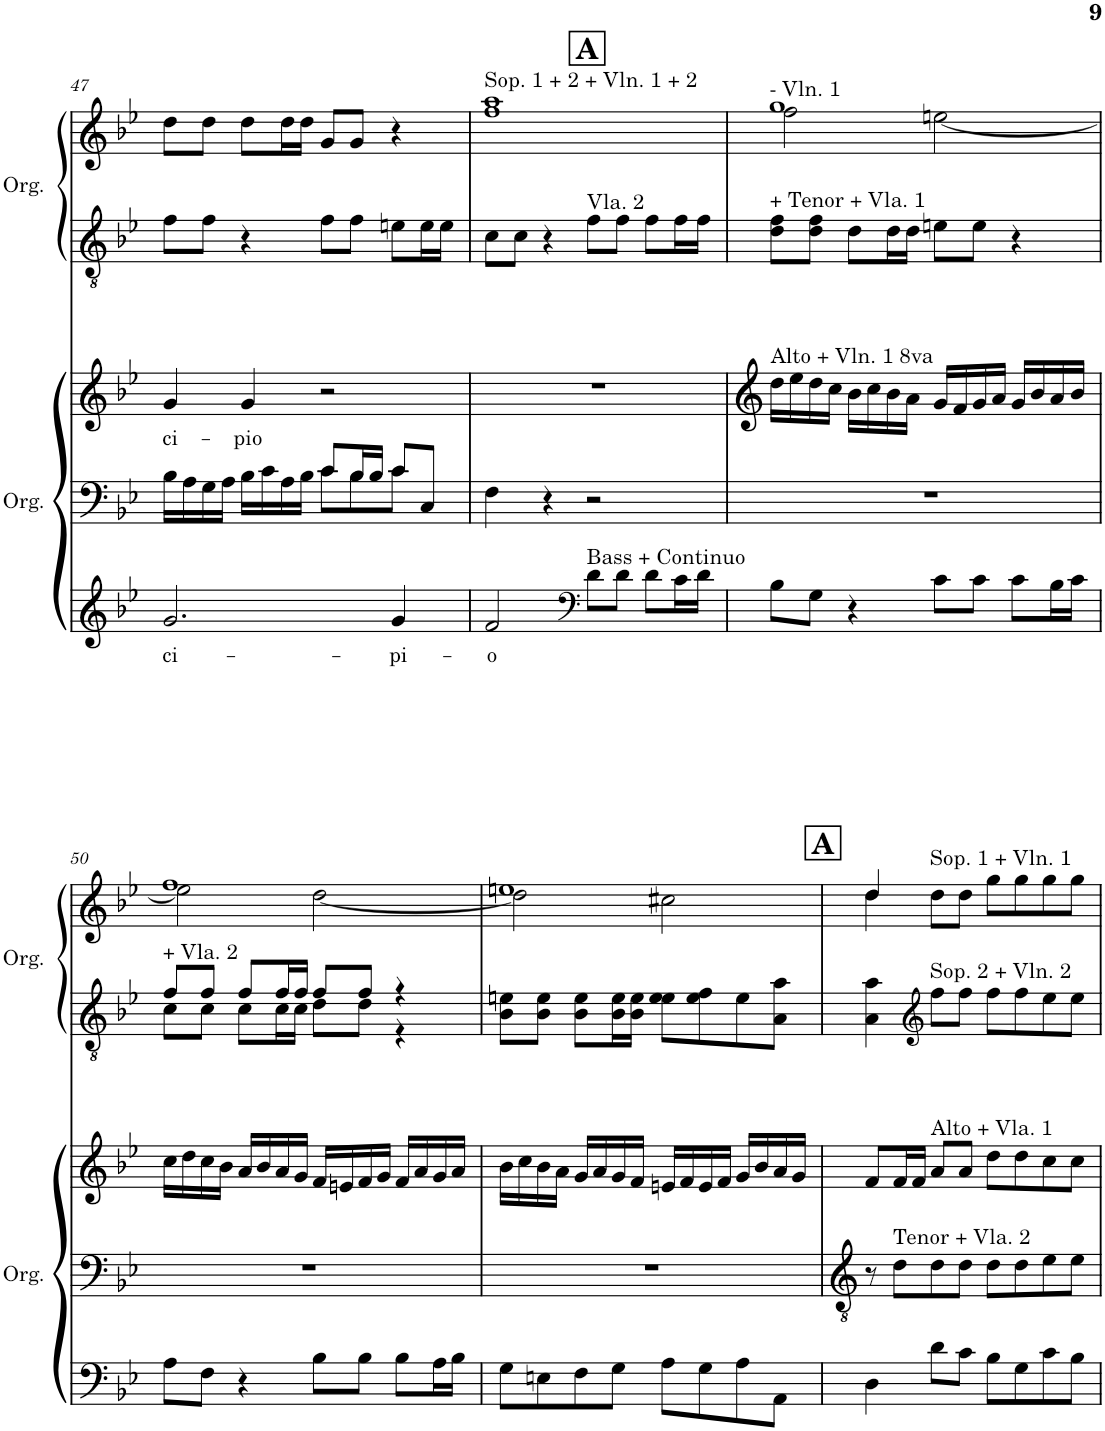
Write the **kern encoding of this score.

**kern	**text	**kern	**kern	**text	**kern	**kern
*part2	*part2	*part2	*part2	*part2	*part1	*part1
*staff5	*staff5	*staff4	*staff3	*staff3	*staff2	*staff1
*I"Organ	*	*	*	*	*I"Organ	*
*I'Org.	*	*	*	*	*I'Org.	*
!!LO:PB:g=z
*clefG2	*	*clefF4	*clefG2	*	*clefGv2	*clefG2
*k[b-e-]	*	*k[b-e-]	*k[b-e-]	*	*k[b-e-]	*k[b-e-]
*M4/4	*	*M4/4	*M4/4	*	*M4/4	*M4/4
=47	=47	=47	=47	=47	=47	=47
!	!LO:LY:b	!	!	!LO:LY:b	!	!
*	*	*^	*	*	*	*
2.g/	ci-	16B-\LL	2ryy	4g/	ci-	8f\L	8dd\L
.	.	16A\	.	.	.	.	.
.	.	16G\	.	.	.	8f\J	8dd\J
.	.	16A\JJ	.	.	.	.	.
!	!	!	!	!	!LO:LY:b	!	!
.	.	16B-\LL	.	4g/	-pio	4r	8dd\L
.	.	16c\	.	.	.	.	.
.	.	16A\	.	.	.	.	16dd\L
.	.	16B-\JJ	.	.	.	.	16dd\JJ
.	.	8c/L	8c\L	2r	.	8f\L	8g/L
.	.	16B-/L	8B-\	.	.	8f\J	8g/J
.	.	16B-/JJ	.	.	.	.	.
!	!LO:LY:b	!	!	!	!	!	!
4g/	-pi-	8c/L	8c\J	.	.	8en\L	4r
.	.	8C/J	8ryy	.	.	16e\L	.
.	.	.	.	.	.	16e\JJ	.
*	*	*v	*v	*	*	*	*
!!LO:REH:place=s1:a:B:cj:fs=14:t=A:qo=2
=48	=48	=48	=48	=48	=48	=48
!	!	!	!	!	!	!LO:TX:a:t=Sop. 1 + 2 + Vln. 1 + 2
!	!LO:LY:b	!	!	!	!	!
2f/	-o	4F\	1r	.	8c\L	1ff 1aa
.	.	.	.	.	8c\J	.
.	.	4r	.	.	4r	.
*clefF4	*	*	*	*	*	*
!	!	!	!	!	!LO:TX:a:t=Vla. 2	!
!LO:TX:a:t=Bass + Continuo	!	!	!	!	!	!
8d\L	.	2r	.	.	8f\L	.
8d\J	.	.	.	.	8f\J	.
8d\L	.	.	.	.	8f\L	.
16c\L	.	.	.	.	16f\L	.
16d\JJ	.	.	.	.	16f\JJ	.
=49	=49	=49	=49	=49	=49	=49
*	*	*	*	*	*	*^
!	!	!	!	!	!	!LO:TX:a:t=- Vln. 1	!
!	!	!	!	!	!LO:TX:a:t=+ Tenor + Vla. 1	!	!
!	!	!	!LO:TX:a:t=Alto + Vln. 1 8va	!	!	!	!
8B-\L	.	1r	16dd\LL	.	8d\ 8f\L	1gg	2ff\
.	.	.	16ee-\	.	.	.	.
8G\J	.	.	16dd\	.	8d\ 8f\J	.	.
.	.	.	16cc\JJ	.	.	.	.
4r	.	.	16b-\LL	.	8d\L	.	.
.	.	.	16cc\	.	.	.	.
.	.	.	16b-\	.	16d\L	.	.
.	.	.	16a\JJ	.	16d\JJ	.	.
8c\L	.	.	16g/LL	.	8en\L	.	[2een\
.	.	.	16f/	.	.	.	.
8c\J	.	.	16g/	.	8e\J	.	.
.	.	.	16a/JJ	.	.	.	.
8c\L	.	.	16g/LL	.	4r	.	.
.	.	.	16b-/	.	.	.	.
16B-\L	.	.	16a/	.	.	.	.
16c\JJ	.	.	16b-/JJ	.	.	.	.
!!LO:LB:g=z	!!
=50	=50	=50	=50	=50	=50	=50	=50
*	*	*	*	*	*^	*	*
!	!	!	!	!	!LO:TX:a:t=+ Vla. 2	!	!	!
8A\L	.	1r	16cc\LL	.	8f/L	8c\L	1ff	2ee\]
.	.	.	16dd\	.	.	.	.	.
8F\J	.	.	16cc\	.	8f/J	8c\J	.	.
.	.	.	16b-\JJ	.	.	.	.	.
4r	.	.	16a/LL	.	8f/L	8c\L	.	.
.	.	.	16b-/	.	.	.	.	.
.	.	.	16a/	.	16f/L	16c\L	.	.
.	.	.	16g/JJ	.	16f/JJ	16c\JJ	.	.
8B-\L	.	.	16f/LL	.	8f/L	8d\L	.	[2dd\
.	.	.	16en/	.	.	.	.	.
8B-\J	.	.	16f/	.	8f/J	8d\J	.	.
.	.	.	16g/JJ	.	.	.	.	.
8B-\L	.	.	16f/LL	.	4r	4r	.	.
.	.	.	16a/	.	.	.	.	.
16A\L	.	.	16g/	.	.	.	.	.
16B-\JJ	.	.	16a/JJ	.	.	.	.	.
*	*	*	*	*	*v	*v	*	*
=51	=51	=51	=51	=51	=51	=51	=51
8G\L	.	1r	16b-\LL	.	8B-\ 8en\L	1een	2dd\]
.	.	.	16cc\	.	.	.	.
8En\	.	.	16b-\	.	8B-\ 8e\J	.	.
.	.	.	16a\JJ	.	.	.	.
8F\	.	.	16g/LL	.	8B-\ 8e\L	.	.
.	.	.	16a/	.	.	.	.
8G\J	.	.	16g/	.	16B-\ 16e\L	.	.
.	.	.	16f/JJ	.	16B-\ 16e\JJ	.	.
8A\L	.	.	16en/LL	.	8e\ 8e\L	.	2cc#X\
.	.	.	16f/	.	.	.	.
8G\	.	.	16e/	.	8e\ 8f\	.	.
.	.	.	16f/JJ	.	.	.	.
8A\	.	.	16g/LL	.	8e\	.	.
.	.	.	16b-/	.	.	.	.
8AA\J	.	.	16a/	.	8A\ 8a\J	.	.
.	.	.	16g/JJ	.	.	.	.
!!LO:REH:place=s1:a:B:cj:fs=14:t=A	!!
=52	=52	=52	=52	=52	=52	=52	=52
4D\	.	8r	8f/L	.	4A\ 4a\	4dd/	4dd\
!	!	!LO:TX:a:t=Tenor + Vla. 2	!	!	!	!	!
.	.	8d\L	16f/L	.	.	.	.
.	.	.	16f/JJ	.	.	.	.
*	*	*	*	*	*clefG2	*	*
!	!	!	!	!	!	!LO:TX:a:t=Sop. 1 + Vln. 1	!
!	!	!	!	!	!LO:TX:a:t=Sop. 2 + Vln. 2	!	!
!	!	!	!LO:TX:a:t=Alto + Vla. 1	!	!	!	!
8d\L	.	8d\	8a/L	.	8ff\L	8dd\L	2.ryy
8c\J	.	8d\J	8a/J	.	8ff\J	8dd\J	.
8B-\L	.	8d\L	8dd\L	.	8ff\L	8gg\L	.
8G\	.	8d\	8dd\	.	8ff\	8gg\	.
8c\	.	8e-\	8cc\	.	8ee-\	8gg\	.
8B-\J	.	8e-\J	8cc\J	.	8ee-\J	8gg\J	.
*	*	*	*	*	*	*v	*v
=	=	=	=	=	=	=
*-	*-	*-	*-	*-	*-	*-
